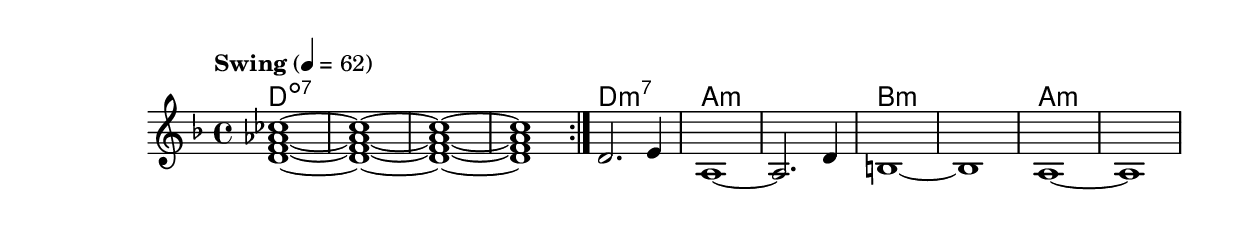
\version "2.22"


harmonies = \chordmode {
  \set majorSevenSymbol = \markup { maj7 }
  \set noChordSymbol = ""  

  \repeat volta 2 {
    d1:dim7 r r r
  }

  d1:min7
  a1:m r 
  b1:m r 
  a1:m r 

}

rhythms = \relative c' {
  \key f \major
  \time 4/4 
  \tempo \markup {
    Swing
  } 4 = 62
  
  \repeat volta 2 {
    <d f aes ces>1~ <d f aes ces>~ <d f aes ces>~ <d f aes ces>
  }


  d2. e4
  a,1~  a2. d4
  b1~  b
  a1~ a 

}

<<
  \new ChordNames \harmonies
  \new Staff \rhythms
>>